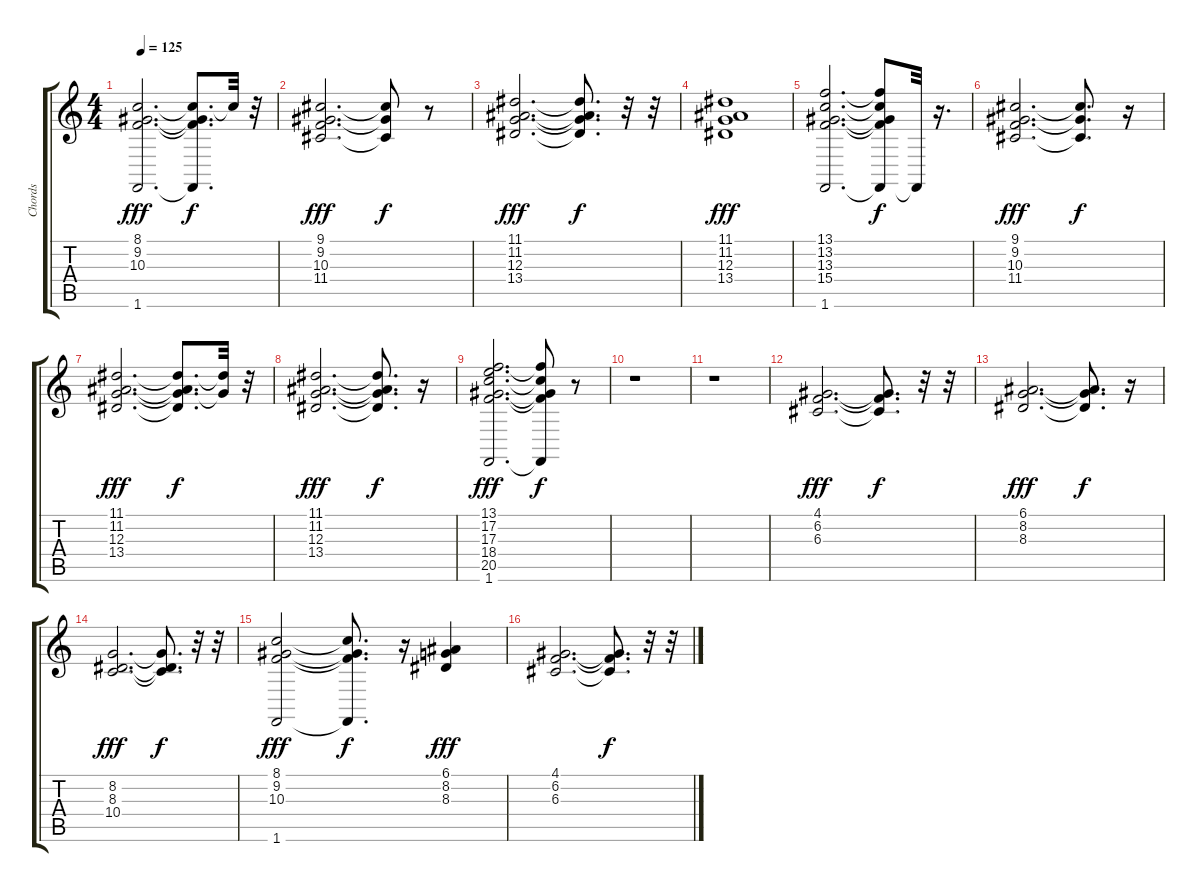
\track ("Chords" "Chords") {instrument acousticgrandpiano}
\staff {score tabs}
\tuning (E4 B3 G3 D3 A2 E2) {hide}
\ts (4 4)
\tempo 125
\clef g2
\ks c
(8.1 9.2 10.3 1.6).2{d dy fff} (8.1{t} 9.2{t} 10.3{t} 1.6{t}).8{d dy f} 8.1{t}.32 r.32 |
(9.1 9.2 10.3 11.4).2{d dy fff} (9.1{t} 9.2{t} 11.4{t}).8{dy f} r.8 |
(11.1 11.2 12.3 13.4).2{d dy fff} (11.1{t} 11.2{t} 12.3{t} 13.4{t}).8{d dy f} r.32 r.32 |
(11.1 11.2 12.3 13.4).1{dy fff} |
(13.1 13.2 13.3 15.4 1.6).2{d} (13.1{t} 13.2{t} 13.3{t} 15.4{t} 1.6{t}).8{dy f} 1.6{t}.32 r.16{d} |
(9.1 9.2 10.3 11.4).2{d dy fff} (9.1{t} 9.2{t} 11.4{t}).8{d dy f} r.16 |
(11.1 11.2 12.3 13.4).2{d dy fff} (11.1{t} 11.2{t} 12.3{t} 13.4{t}).8{d dy f} (11.1{t} 12.3{t}).32 r.32 |
(11.1 11.2 12.3 13.4).2{d dy fff} (11.1{t} 11.2{t} 12.3{t} 13.4{t}).8{d dy f} r.16 |
(13.1 17.2 17.3 18.4 20.5 1.6).2{d dy fff} (13.1{t} 17.3{t} 18.4{t} 20.5{t} 1.6{t}).8{dy f} r.8 |
r.1 |
r.1 |
(4.1 6.2 6.3).2{d dy fff} (4.1{t} 6.2{t} 6.3{t}).8{d dy f} r.32 r.32 |
(6.1 8.2 8.3).2{d dy fff} (6.1{t} 8.2{t} 8.3{t}).8{d dy f} r.16 |
(8.2 8.3 10.4).2{d dy fff} (8.2{t} 8.3{t} 10.4{t}).8{d dy f} r.32 r.32 |
(8.1 9.2 10.3 1.6).2{dy fff} (8.1{t} 9.2{t} 10.3{t} 1.6{t}).8{d dy f} r.16 (6.1 8.2 8.3).4{dy fff} |
(4.1 6.2 6.3).2{d} (4.1{t} 6.2{t} 6.3{t}).8{d dy f} r.32 r.32
